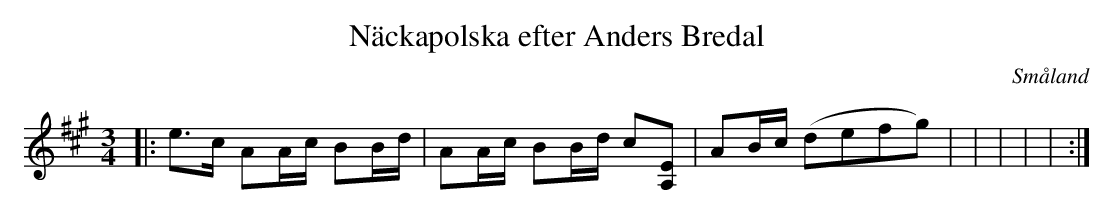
X:1
T:Näckapolska efter Anders Bredal
O:Småland
M:3/4
L:1/8
K:A
|: e>c AA/2c/2 BB/2d/2 | AA/2c/2 BB/2d/2 c[EA,] | AB/2c/2 (defg) |  |  |  |  |  :|
